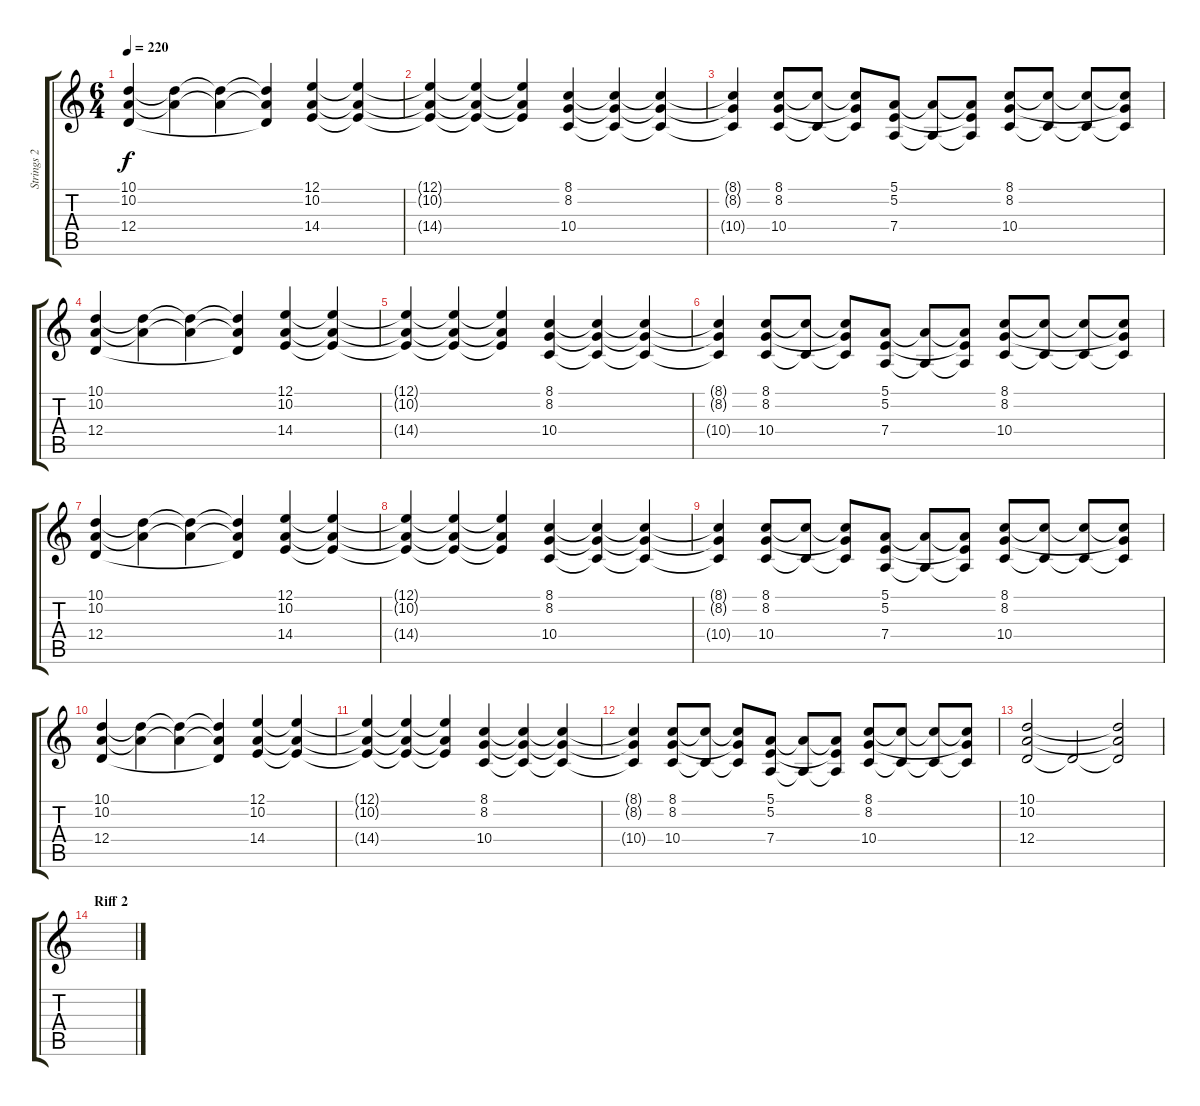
\track ("Strings 2" "Strings 2") {instrument stringensemble2}
\staff {score tabs}
\tuning (E4 B3 G3 D3 A2 E2) {hide}
\ts (6 4)
\tempo 220
\clef g2
\ks c
(10.1 10.2 12.4).4{dy f} (10.1{t} 10.2{t}).4 (10.1{t} 10.2{t}).4 (10.1{t} 10.2{t} 12.4{t}).4 (12.1 10.2 14.4).4 (12.1{t} 10.2{t} 14.4{t}).4 |
(12.1{t} 10.2{t} 14.4{t}).4 (12.1{t} 10.2{t} 14.4{t}).4 (12.1{t} 10.2{t} 14.4{t}).4 (8.1 8.2 10.4).4 (8.1{t} 8.2{t} 10.4{t}).4 (8.1{t} 8.2{t} 10.4{t}).4 |
(8.1{t} 8.2{t} 10.4{t}).4 (8.1 8.2 10.4).8 (8.1{t} 10.4{t}).8 (8.1{t} 8.2{t} 10.4{t}).8 (5.1 5.2 7.4).8 (5.1{t} 7.4{t}).8 (5.1{t} 5.2{t} 7.4{t}).8 (8.1 8.2 10.4).8 (8.1{t} 10.4{t}).8 (8.1{t} 10.4{t}).8 (8.1{t} 8.2{t} 10.4{t}).8 |
(10.1 10.2 12.4).4 (10.1{t} 10.2{t}).4 (10.1{t} 10.2{t}).4 (10.1{t} 10.2{t} 12.4{t}).4 (12.1 10.2 14.4).4 (12.1{t} 10.2{t} 14.4{t}).4 |
(12.1{t} 10.2{t} 14.4{t}).4 (12.1{t} 10.2{t} 14.4{t}).4 (12.1{t} 10.2{t} 14.4{t}).4 (8.1 8.2 10.4).4 (8.1{t} 8.2{t} 10.4{t}).4 (8.1{t} 8.2{t} 10.4{t}).4 |
(8.1{t} 8.2{t} 10.4{t}).4 (8.1 8.2 10.4).8 (8.1{t} 10.4{t}).8 (8.1{t} 8.2{t} 10.4{t}).8 (5.1 5.2 7.4).8 (5.1{t} 7.4{t}).8 (5.1{t} 5.2{t} 7.4{t}).8 (8.1 8.2 10.4).8 (8.1{t} 10.4{t}).8 (8.1{t} 10.4{t}).8 (8.1{t} 8.2{t} 10.4{t}).8 |
(10.1 10.2 12.4).4 (10.1{t} 10.2{t}).4 (10.1{t} 10.2{t}).4 (10.1{t} 10.2{t} 12.4{t}).4 (12.1 10.2 14.4).4 (12.1{t} 10.2{t} 14.4{t}).4 |
(12.1{t} 10.2{t} 14.4{t}).4 (12.1{t} 10.2{t} 14.4{t}).4 (12.1{t} 10.2{t} 14.4{t}).4 (8.1 8.2 10.4).4 (8.1{t} 8.2{t} 10.4{t}).4 (8.1{t} 8.2{t} 10.4{t}).4 |
(8.1{t} 8.2{t} 10.4{t}).4 (8.1 8.2 10.4).8 (8.1{t} 10.4{t}).8 (8.1{t} 8.2{t} 10.4{t}).8 (5.1 5.2 7.4).8 (5.1{t} 7.4{t}).8 (5.1{t} 5.2{t} 7.4{t}).8 (8.1 8.2 10.4).8 (8.1{t} 10.4{t}).8 (8.1{t} 10.4{t}).8 (8.1{t} 8.2{t} 10.4{t}).8 |
(10.1 10.2 12.4).4 (10.1{t} 10.2{t}).4 (10.1{t} 10.2{t}).4 (10.1{t} 10.2{t} 12.4{t}).4 (12.1 10.2 14.4).4 (12.1{t} 10.2{t} 14.4{t}).4 |
(12.1{t} 10.2{t} 14.4{t}).4 (12.1{t} 10.2{t} 14.4{t}).4 (12.1{t} 10.2{t} 14.4{t}).4 (8.1 8.2 10.4).4 (8.1{t} 8.2{t} 10.4{t}).4 (8.1{t} 8.2{t} 10.4{t}).4 |
(8.1{t} 8.2{t} 10.4{t}).4 (8.1 8.2 10.4).8 (8.1{t} 10.4{t}).8 (8.1{t} 8.2{t} 10.4{t}).8 (5.1 5.2 7.4).8 (5.1{t} 7.4{t}).8 (5.1{t} 5.2{t} 7.4{t}).8 (8.1 8.2 10.4).8 (8.1{t} 10.4{t}).8 (8.1{t} 10.4{t}).8 (8.1{t} 8.2{t} 10.4{t}).8 |
(10.1 10.2 12.4).2 12.4{t}.2 (10.1{t} 10.2{t} 12.4{t}).2 |
\section ("" "Riff 2")
